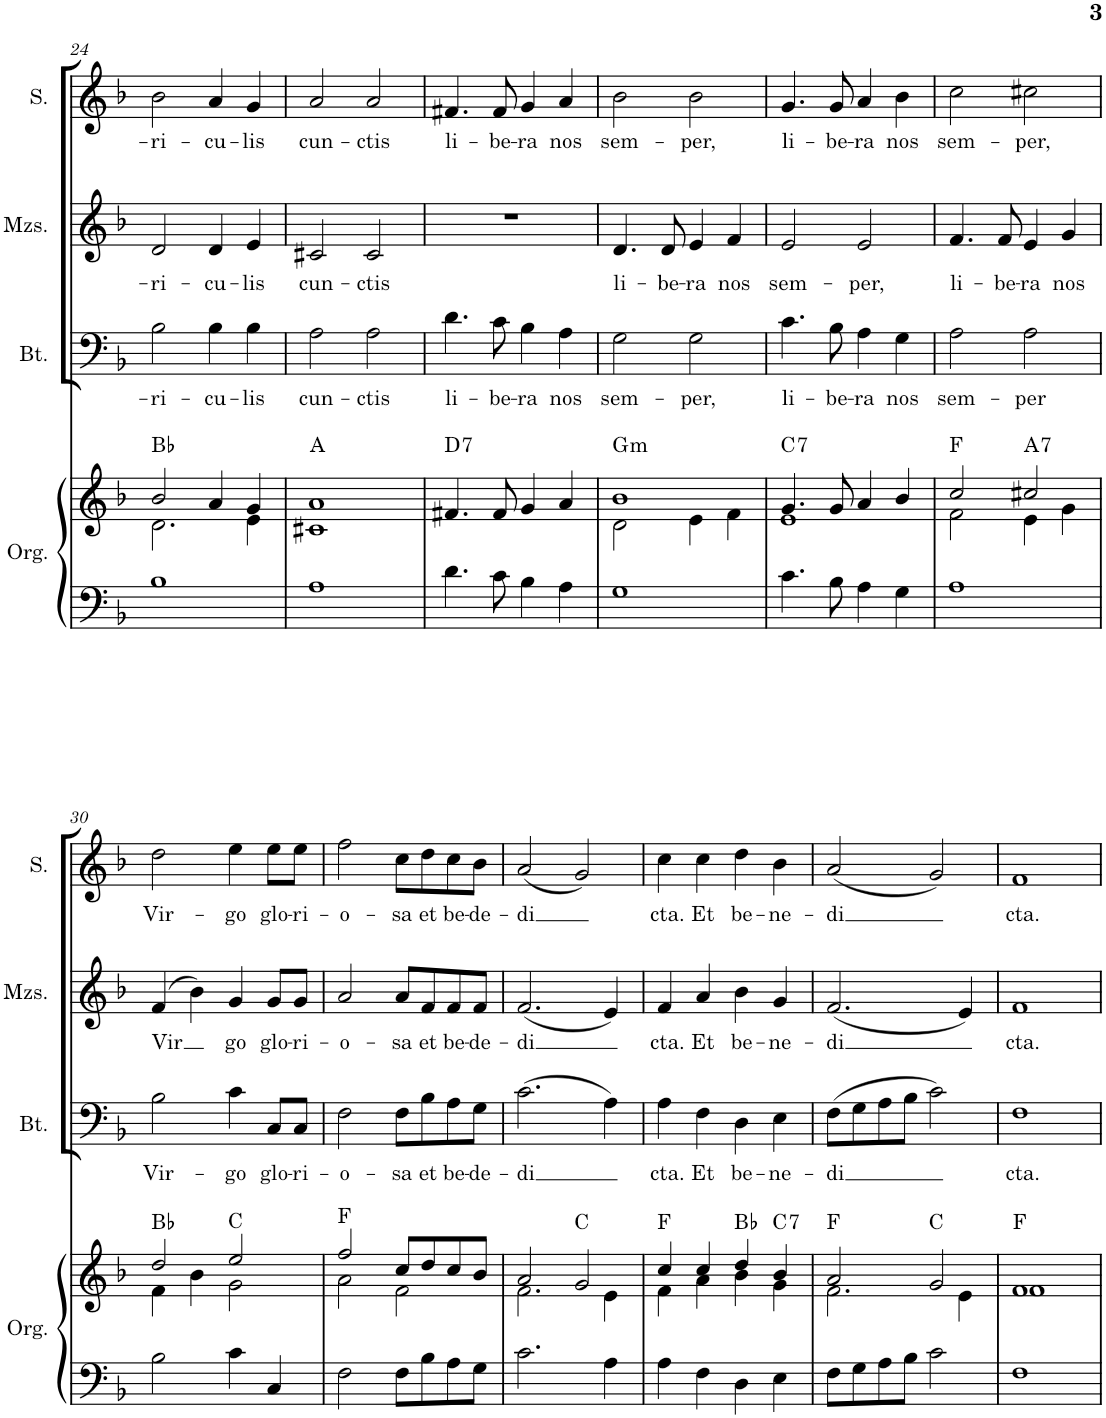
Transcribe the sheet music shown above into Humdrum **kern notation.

**kern	**kern	**harte	**kern	**text	**kern	**text	**kern	**text	**harte
*part4	*part4	*part4	*part3	*part3	*part2	*part2	*part1	*part1	*part1
*staff5	*staff4	*	*staff3	*staff3	*staff2	*staff2	*staff1	*staff1	*
*I"Órgano	*	*	*I"Baritono	*	*I"Mezzosoprano	*	*I"Soprano	*	*
*	*	*	*I'Bt.	*	*I'Mzs.	*	*I'S.	*	*
!!LO:PB:g=z
*clefF4	*clefG2	*	*clefF4	*	*clefG2	*	*clefG2	*	*
*k[b-]	*k[b-]	*	*k[b-]	*	*k[b-]	*	*k[b-]	*	*
*M4/4	*M4/4	*	*M4/4	*	*M4/4	*	*M4/4	*	*
=24	=24	=24	=24	=24	=24	=24	=24	=24	=24
*	*^	*	*	*	*	*	*	*	*
!	!	!	!	!	!LO:LY:b	!	!LO:LY:b	!	!LO:LY:b	!
1B-	2b-/	2.d\	Bb:maj	2B-\	-ri-	2d/	-ri-	2b-\	-ri-	Bb:maj
!	!	!	!	!	!LO:LY:b	!	!LO:LY:b	!	!LO:LY:b	!
.	4a/	.	.	4B-\	-cu-	4d/	-cu-	4a/	-cu-	.
!	!	!	!	!	!LO:LY:b	!	!LO:LY:b	!	!LO:LY:b	!
.	4g/	4e\	.	4B-\	-lis	4e/	-lis	4g/	-lis	.
=25	=25	=25	=25	=25	=25	=25	=25	=25	=25	=25
!	!	!	!	!	!LO:LY:b	!	!LO:LY:b	!	!LO:LY:b	!
1A	1a	1c#X	A:maj	2A\	cun-	2c#X/	cun-	2a/	cun-	A:maj
!	!	!	!	!	!LO:LY:b	!	!LO:LY:b	!	!LO:LY:b	!
.	.	.	.	2A\	-ctis	2c#/	-ctis	2a/	-ctis	.
*	*v	*v	*	*	*	*	*	*	*	*
=26	=26	=26	=26	=26	=26	=26	=26	=26	=26
!	!	!LO:H:kt=7	!	!LO:LY:b	!	!	!	!LO:LY:b	!LO:H:kt=7
4.d\	4.f#X/	D:7	4.d\	li-	1r	.	4.f#X/	li-	D:7
!	!	!	!	!LO:LY:b	!	!	!	!LO:LY:b	!
8c\	8f#/	.	8c\	-be-	.	.	8f#/	-be-	.
!	!	!	!	!LO:LY:b	!	!	!	!LO:LY:b	!
4B-\	4g/	.	4B-\	-ra	.	.	4g/	-ra	.
!	!	!	!	!LO:LY:b	!	!	!	!LO:LY:b	!
4A\	4a/	.	4A\	nos	.	.	4a/	nos	.
=27	=27	=27	=27	=27	=27	=27	=27	=27	=27
*	*^	*	*	*	*	*	*	*	*
!	!	!	!LO:H:kt=m	!	!LO:LY:b	!	!LO:LY:b	!	!LO:LY:b	!LO:H:kt=m
1G	1b-	2d\	G:min	2G\	sem-	4.d/	li-	2b-\	sem-	G:min
!	!	!	!	!	!	!	!LO:LY:b	!	!	!
.	.	.	.	.	.	8d/	-be-	.	.	.
!	!	!	!	!	!LO:LY:b	!	!LO:LY:b	!	!LO:LY:b	!
.	.	4e\	.	2G\	-per,	4e/	-ra	2b-\	-per,	.
!	!	!	!	!	!	!	!LO:LY:b	!	!	!
.	.	4f\	.	.	.	4f/	nos	.	.	.
=28	=28	=28	=28	=28	=28	=28	=28	=28	=28	=28
!	!	!	!LO:H:kt=7	!	!LO:LY:b	!	!LO:LY:b	!	!LO:LY:b	!LO:H:kt=7
4.c\	4.g/	1e	C:7	4.c\	li-	2e/	sem-	4.g/	li-	C:7
!	!	!	!	!	!LO:LY:b	!	!	!	!LO:LY:b	!
8B-\	8g/	.	.	8B-\	-be-	.	.	8g/	-be-	.
!	!	!	!	!	!LO:LY:b	!	!LO:LY:b	!	!LO:LY:b	!
4A\	4a/	.	.	4A\	-ra	2e/	-per,	4a/	-ra	.
!	!	!	!	!	!LO:LY:b	!	!	!	!LO:LY:b	!
4G\	4b-/	.	.	4G\	nos	.	.	4b-\	nos	.
=29	=29	=29	=29	=29	=29	=29	=29	=29	=29	=29
!	!	!	!	!	!LO:LY:b	!	!LO:LY:b	!	!LO:LY:b	!
1A	2cc/	2f\	F:maj	2A\	sem-	4.f/	li-	2cc\	sem-	F:maj
!	!	!	!	!	!	!	!LO:LY:b	!	!	!
.	.	.	.	.	.	8f/	-be-	.	.	.
!	!	!	!LO:H:kt=7	!	!LO:LY:b	!	!LO:LY:b	!	!LO:LY:b	!LO:H:kt=7
.	2cc#X/	4e\	A:7	2A\	-per	4e/	-ra	2cc#X\	-per,	A:7
!	!	!	!	!	!	!	!LO:LY:b	!	!	!
.	.	4g\	.	.	.	4g/	nos	.	.	.
!!LO:LB:g=z
=30	=30	=30	=30	=30	=30	=30	=30	=30	=30	=30
!	!	!	!	!	!LO:LY:b	!	!LO:LY:b	!	!LO:LY:b	!
2B-\	2dd/	4f\	Bb:maj	2B-\	Vir-	(4f/	Vir	2dd\	Vir-	Bb:maj
.	.	4b-\	.	.	.	4b-\)	.	.	.	.
!	!	!	!	!	!LO:LY:b	!	!LO:LY:b	!	!LO:LY:b	!
4c\	2ee/	2g\	C:maj	4c\	-go	4g/	go	4ee\	-go	C:maj
!	!	!	!	!	!LO:LY:b	!	!LO:LY:b	!	!LO:LY:b	!
4C/	.	.	.	8C/L	glo-	8g/L	glo-	8ee\L	glo-	.
!	!	!	!	!	!LO:LY:b	!	!LO:LY:b	!	!LO:LY:b	!
.	.	.	.	8C/J	-ri-	8g/J	-ri-	8ee\J	-ri-	.
=31	=31	=31	=31	=31	=31	=31	=31	=31	=31	=31
!	!	!	!	!	!LO:LY:b	!	!LO:LY:b	!	!LO:LY:b	!
2F\	2ff/	2a\	F:maj	2F\	-o-	2a/	-o-	2ff\	-o-	F:maj
!	!	!	!	!	!LO:LY:b	!	!LO:LY:b	!	!LO:LY:b	!
8F\L	8cc/L	2f\	.	8F\L	-sa	8a/L	-sa	8cc\L	-sa	.
!	!	!	!	!	!LO:LY:b	!	!LO:LY:b	!	!LO:LY:b	!
8B-\	8dd/	.	.	8B-\	et	8f/	et	8dd\	et	.
!	!	!	!	!	!LO:LY:b	!	!LO:LY:b	!	!LO:LY:b	!
8A\	8cc/	.	.	8A\	be-	8f/	be-	8cc\	be-	.
!	!	!	!	!	!LO:LY:b	!	!LO:LY:b	!	!LO:LY:b	!
8G\J	8b-/J	.	.	8G\J	-de-	8f/J	-de-	8b-\J	-de-	.
=32	=32	=32	=32	=32	=32	=32	=32	=32	=32	=32
!	!	!	!	!	!LO:LY:b	!	!LO:LY:b	!	!LO:LY:b	!
2.c\	2a/	2.f\	.	(2.c\	-di	(2.f/	-di	(2a/	-di	.
.	2g/	.	C:maj	.	.	.	.	2g/)	.	C:maj
4A\	.	4e\	.	4A\)	.	4e/)	.	.	.	.
=33	=33	=33	=33	=33	=33	=33	=33	=33	=33	=33
!	!	!	!	!	!LO:LY:b	!	!LO:LY:b	!	!LO:LY:b	!
4A\	4cc/	4f\	F:maj	4A\	-cta.	4f/	cta.	4cc\	cta.	F:maj
!	!	!	!	!	!LO:LY:b	!	!LO:LY:b	!	!LO:LY:b	!
4F\	4cc/	4a\	.	4F\	Et	4a/	Et	4cc\	Et	.
!	!	!	!	!	!LO:LY:b	!	!LO:LY:b	!	!LO:LY:b	!
4D\	4dd/	4b-\	Bb:maj	4D\	be-	4b-\	be-	4dd\	be-	Bb:maj
!	!	!	!LO:H:kt=7	!	!LO:LY:b	!	!LO:LY:b	!	!LO:LY:b	!LO:H:kt=7
4E\	4b-/	4g\	C:7	4E\	-ne-	4g/	-ne-	4b-\	-ne-	C:7
=34	=34	=34	=34	=34	=34	=34	=34	=34	=34	=34
!	!	!	!	!	!LO:LY:b	!	!LO:LY:b	!	!LO:LY:b	!
8F\L	2a/	2.f\	F:maj	(8F\L	-di	(2.f/	-di	(2a/	-di	F:maj
8G\	.	.	.	8G\	.	.	.	.	.	.
8A\	.	.	.	8A\	.	.	.	.	.	.
8B-\J	.	.	.	8B-\J	.	.	.	.	.	.
2c\	2g/	.	C:maj	2c\)	.	.	.	2g/)	.	C:maj
.	.	4e\	.	.	.	4e/)	.	.	.	.
=35	=35	=35	=35	=35	=35	=35	=35	=35	=35	=35
!	!	!	!	!	!LO:LY:b	!	!LO:LY:b	!	!LO:LY:b	!
1F	1f	1f	F:maj	1F	cta.	1f	cta.	1f	cta.	F:maj
*	*v	*v	*	*	*	*	*	*	*	*
=	=	=	=	=	=	=	=	=	=
*-	*-	*-	*-	*-	*-	*-	*-	*-	*-
